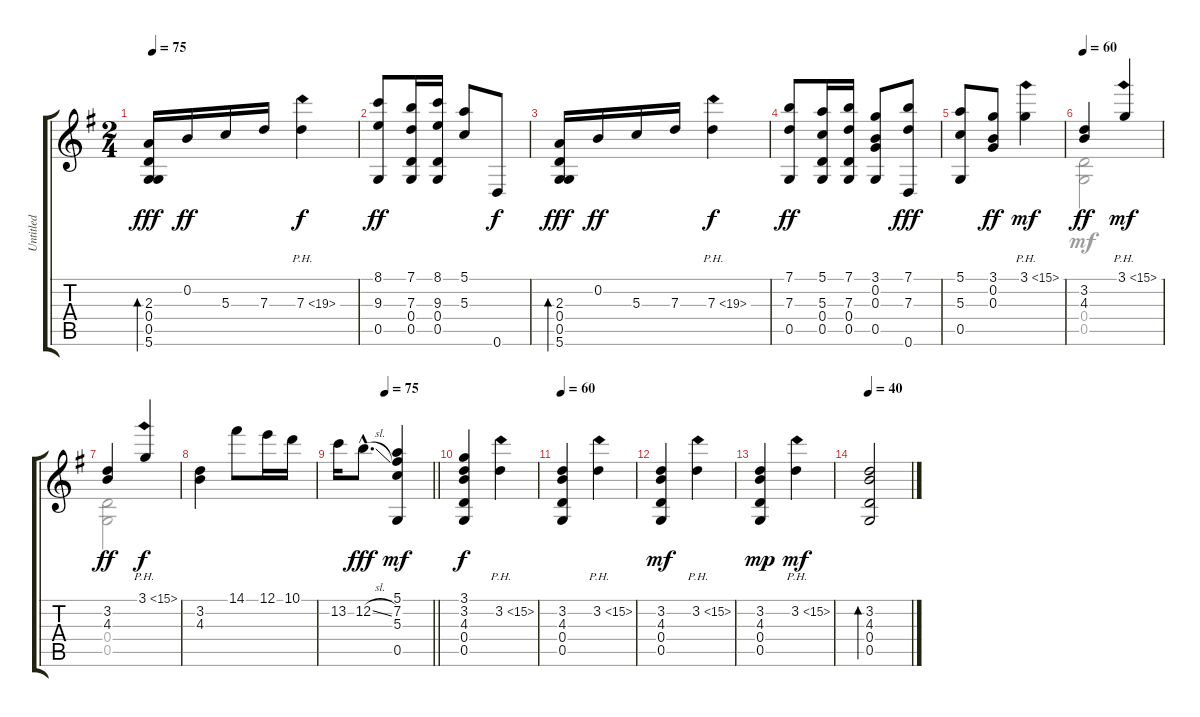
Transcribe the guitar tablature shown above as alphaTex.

\track ("Untitled" "Untitled") {instrument acousticguitarnylon}
\staff {score tabs}
\tuning (E4 B3 G3 D3 G2 D2) {hide}
\voice
\ts (2 4)
\tempo 75
\clef g2
\ks g
(2.3 0.4 0.5 5.6).16{bd 240 dy fff} 0.2.16{dy ff} 5.3.16 7.3.16 7.3{ph 12}.4{dy f} |
(8.1 9.3 0.5).8{dy ff} (7.1 7.3 0.4 0.5).16 (8.1 9.3 0.4 0.5).16 (5.1 5.3).8 0.6.8{dy f} |
(2.3 0.4 0.5 5.6).16{bd 240 dy fff} 0.2.16{dy ff} 5.3.16 7.3.16 7.3{ph 12}.4{dy f} |
(7.1 7.3 0.5).8{dy ff} (5.1 5.3 0.4 0.5).16 (7.1 7.3 0.4 0.5).16 (3.1 0.2 0.3 0.5).8 (7.1 7.3 0.6).8{dy fff} |
(5.1 5.3 0.5).8 (3.1 0.2 0.3).8{dy ff} 3.1{ph 12}.4{dy mf} |
\tempo 60
(3.2 4.3).4{dy ff} 3.1{ph 12}.4{dy mf} |
(3.2 4.3).4{dy ff} 3.1{ph 12}.4{dy f} |
(3.2 4.3).4 14.1.8 12.1.16 10.1.16 |
\tempo (75 0.5)
\barLineRight lightlight
13.2.16 12.2{sl hac}.8{d dy fff} (5.1 7.2 5.3 0.5).4{dy mf} |
(3.1 3.2 4.3 0.4 0.5).4{dy f} 3.2{ph 12}.4 |
\tempo 60
(3.2 4.3 0.4 0.5).4 3.2{ph 12}.4 |
(3.2 4.3 0.4 0.5).4{dy mf} 3.2{ph 12}.4 |
(3.2 4.3 0.4 0.5).4{dy mp} 3.2{ph 12}.4{dy mf} |
\tempo 40
(3.2 4.3 0.4 0.5).2{bd 120}
\voice
\clef g2
\ottava regular
\simile none
\ks g
|
|
|
|
|
(0.4 0.5).2 |
(0.4 0.5).2 |
|
\barLineRight lightlight
|
|
|
|
|
